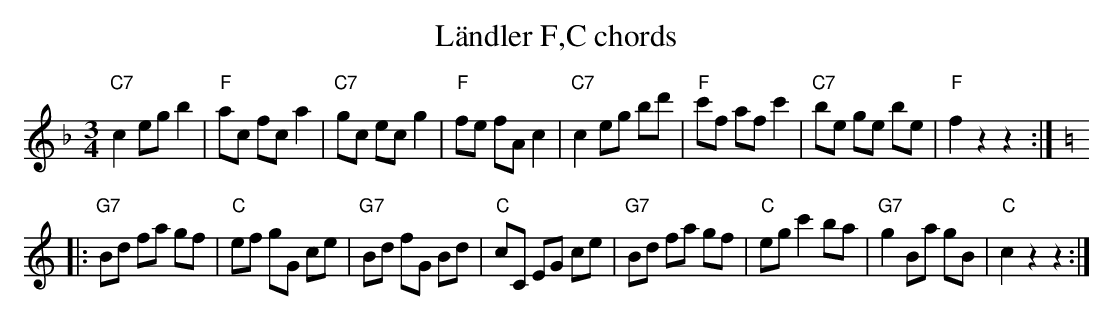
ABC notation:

X:1
T: Ländler F,C chords
M:3/4
L:1/8
K:F %%MIDI gchordon
"C7"c2 eg b2 | "F"ac fc a2 | "C7"gc ec g2 | "F"fe fA c2 | "C7"c2 eg bd' | "F"c'f af c'2 | "C7"be ge be | "F"f2 z2z2 :: [K:C]
"G7"Bd fa gf | "C"ef gG ce | "G7"Bd fG Bd | "C"cC EG ce | "G7"Bd fa gf | "C"eg c'2 ba | "G7"g2 Ba gB | "C"c2 z2z2 :|
